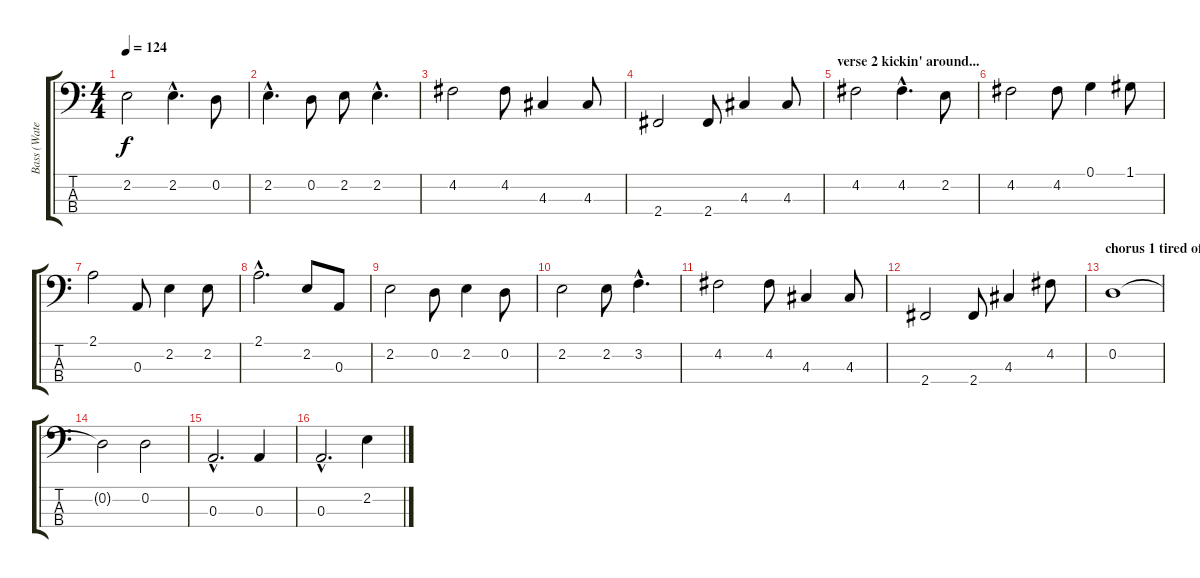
\track ("Bass (Waters)" "Bass (Wate") {instrument electricbassfinger}
\staff {score tabs}
\tuning (G2 D2 A1 E1) {hide}
\ts (4 4)
\tempo 124
\clef f4
\ks c
2.2.2{dy f} 2.2{hac}.4{d} 0.2.8 |
2.2{hac}.4{d} 0.2.8 2.2.8 2.2{hac}.4{d} |
4.2.2 4.2.8 4.3.4 4.3.8 |
2.4.2 2.4.8 4.3.4 4.3.8 |
\section ("" "verse 2 kickin' around...")
4.2.2 4.2{hac}.4{d} 2.2.8 |
4.2.2 4.2.8 0.1.4 1.1.8 |
2.1.2 0.3.8 2.2.4 2.2.8 |
2.1{hac}.2{d} 2.2.8 0.3.8 |
2.2.2 0.2.8 2.2.4 0.2.8 |
2.2.2 2.2.8 3.2{hac}.4{d} |
4.2.2 4.2.8 4.3.4 4.3.8 |
2.4.2 2.4.8 4.3.4 4.2.8 |
\section ("" "chorus 1 tired of liying...")
0.2.1 |
0.2{t}.2 0.2.2 |
0.3{hac}.2{d} 0.3.4 |
0.3{hac}.2{d} 2.2.4
